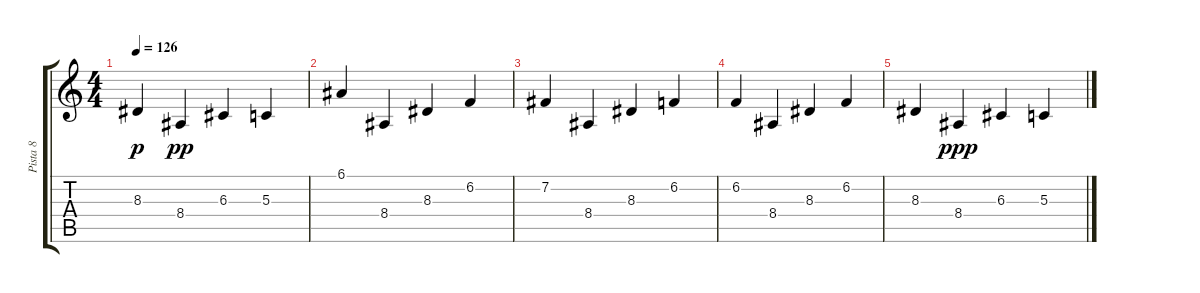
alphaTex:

\track ("Pista 8" "Pista 8") {instrument cello}
\staff {score tabs}
\tuning (E4 B3 G3 D3 A2 E2) {hide}
\ts (4 4)
\tempo 126
\clef g2
\ks c
8.3.4{dy p} 8.4.4{dy pp} 6.3.4 5.3.4 |
6.1.4 8.4.4 8.3.4 6.2.4 |
7.2.4 8.4.4 8.3.4 6.2.4 |
6.2.4 8.4.4 8.3.4 6.2.4 |
8.3.4 8.4.4{dy ppp} 6.3.4 5.3.4
